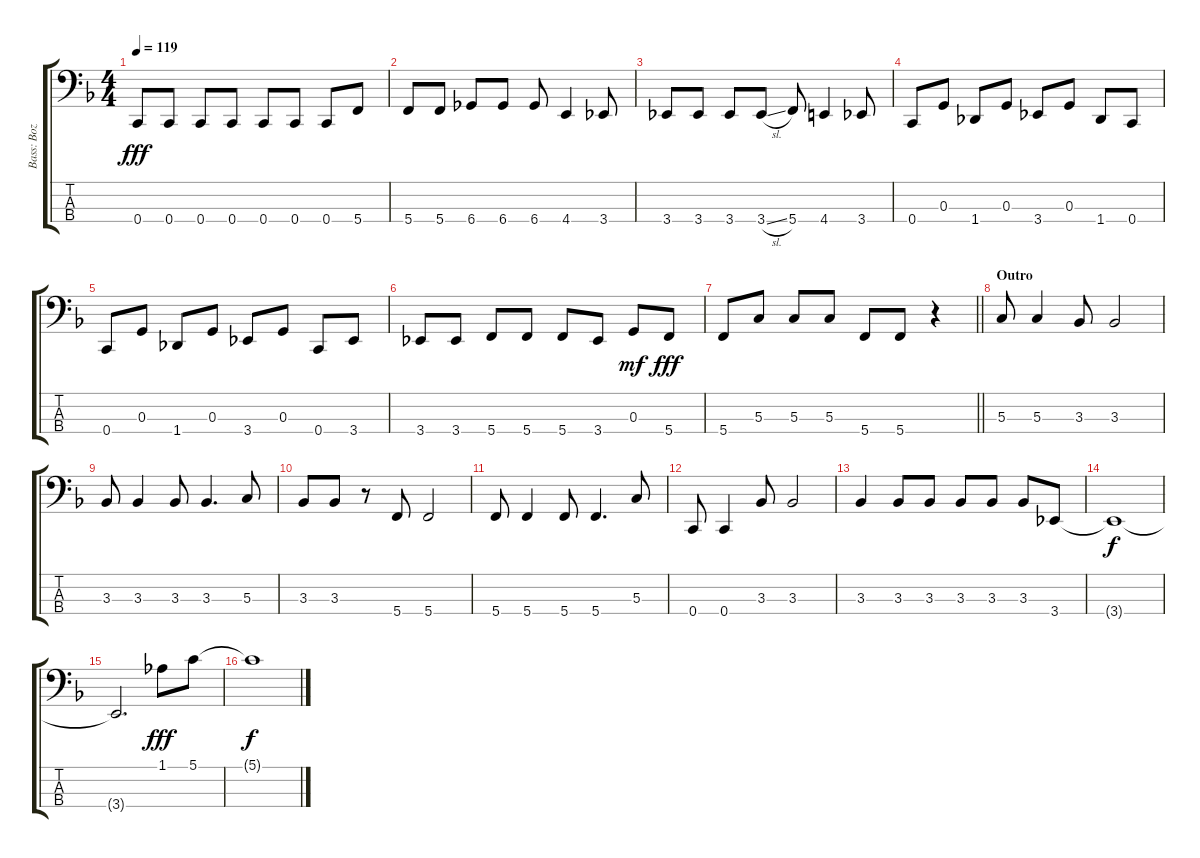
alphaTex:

\track ("Bass: Boz" "Bass: Boz") {instrument electricbassfinger}
\staff {score tabs}
\tuning (G2 C2 G1 C1) {hide}
\ts (4 4)
\tempo 119
\clef f4
\ks f
0.4.8{dy fff} 0.4.8 0.4.8 0.4.8 0.4.8 0.4.8 0.4.8 5.4.8 |
5.4.8 5.4.8 6.4.8 6.4.8 6.4.8 4.4.4 3.4.8 |
3.4.8 3.4.8 3.4.8 3.4{sl}.8 5.4.8 4.4.4 3.4.8 |
0.4.8 0.3.8 1.4.8 0.3.8 3.4.8 0.3.8 1.4.8 0.4.8 |
0.4.8 0.3.8 1.4.8 0.3.8 3.4.8 0.3.8 0.4.8 3.4.8 |
3.4.8 3.4.8 5.4.8 5.4.8 5.4.8 3.4.8 0.3.8{dy mf} 5.4.8{dy fff} |
\barLineRight lightlight
5.4.8 5.3.8 5.3.8 5.3.8 5.4.8 5.4.8 r.4 |
\section ("" "Outro")
5.3.8 5.3.4 3.3.8 3.3.2 |
3.3.8 3.3.4 3.3.8 3.3.4{d} 5.3.8 |
3.3.8 3.3.8 r.8 5.4.8 5.4.2 |
5.4.8 5.4.4 5.4.8 5.4.4{d} 5.3.8 |
0.4.8 0.4.4 3.3.8 3.3.2 |
3.3.4 3.3.8 3.3.8 3.3.8 3.3.8 3.3.8 3.4.8 |
3.4{t}.1{dy f} |
3.4{t}.2{d} 1.1.8{dy fff} 5.1.8 |
5.1{t}.1{dy f}
